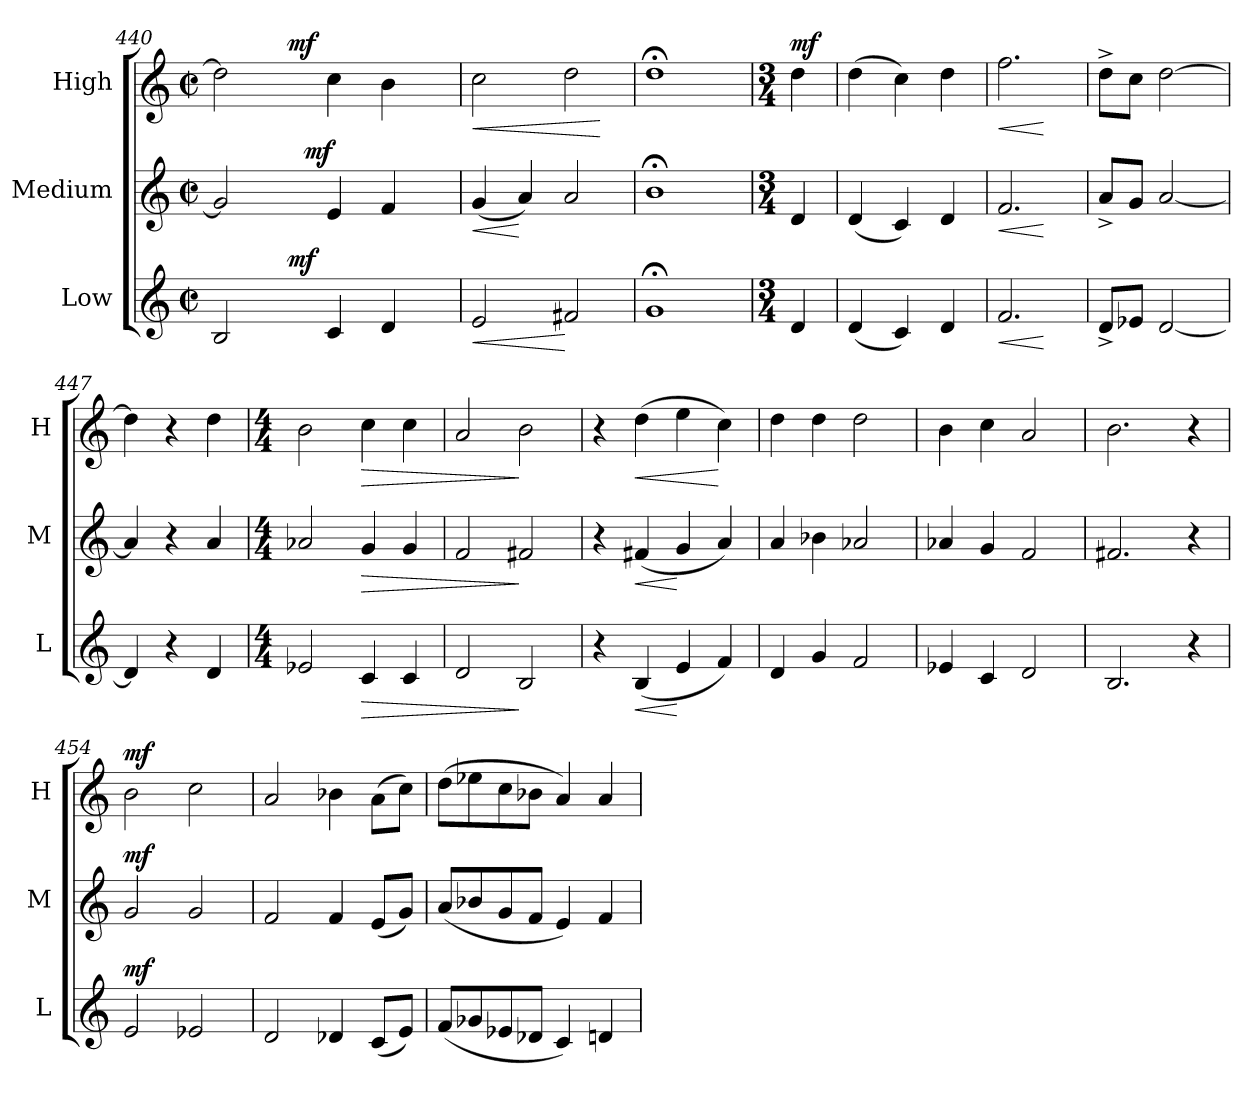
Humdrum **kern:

**kern	**dynam	**kern	**dynam	**kern	**dynam
*part3	*part3	*part2	*part2	*part1	*part1
*staff3	*staff3	*staff2	*staff2	*staff1	*staff1
*I"Low	*	*I"Medium	*	*I"High	*
*I'L	*	*I'M	*	*I'H	*
*clefG2	*	*clefG2	*	*clefG2	*
*k[]	*	*k[]	*	*k[]	*
*C:	*	*C:	*	*C:	*
*M2/2	*	*M2/2	*	*M2/2	*
*met(c|)	*	*met(c|)	*	*met(c|)	*
=440	=440	=440	=440	=440	=440
*^	*	*^	*	*^	*
2B/	3ryy	.	2g/]	3ryy	.	2dd\]	3ryy	.
.	24.ryy	.	.	12ryy	.	.	24.ryy	.
!	!	!LO:DY:a	!	!	!	!	!	!LO:DY:a
.	3ryy	mf	.	.	.	.	3ryy	mf
.	.	.	.	96ryy	.	.	.	.
!	!	!	!	!	!LO:DY:a	!	!	!
.	.	.	.	3ryy	mf	.	.	.
4c/	.	.	4e/	.	.	4cc\	.	.
.	6ryy	.	.	.	.	.	6ryy	.
4d/	.	.	4f/	.	.	4b\	.	.
.	.	.	.	6ryy	.	.	.	.
.	12ryy	.	.	.	.	.	12ryy	.
.	.	.	.	24..ryy	.	.	.	.
.	48ryy	.	.	.	.	.	48ryy	.
!!LO:LB:g=z
=441	=441	=441	=441	=441	=441	=441	=441	=441
!	!	!LO:HP:b	!	!	!LO:HP:b	!	!	!LO:HP:b
*v	*v	*	*	*	*	*v	*v	*
*	*	*v	*v	*	*	*
2e/	<	(<4g/	<	2cc\	<
.	.	4a/)	[	.	.
2f#X/	[	2a/	.	2dd\	.
.	.	.	.	.	[
=442	=442	=442	=442	=442	=442
1g;	.	1b;<	.	1dd;<	.
!!LO:PB:g=z
=443	=443	=443	=443	=443	=443
*M3/4	*	*M3/4	*	*M3/4	*
!	!	!	!LO:DY:a	!	!
!	!	!	!LO:DY:n=1:b	!	!LO:DY:a
4d/	.	4d/	mf mf	4dd>\	mf
=444	=444	=444	=444	=444	=444
(<4d/	.	(<4d/	.	(>4dd\	.
4c/)	.	4c/)	.	4cc\)	.
4d/	.	4d/	.	4dd\	.
=445	=445	=445	=445	=445	=445
!	!LO:HP:b	!	!LO:HP:b	!	!LO:HP:b
2.f/	<	2.f/	<	2.ff\	<
.	[	.	[	.	[
=446	=446	=446	=446	=446	=446
8d^</L	.	8a^</L	.	8dd^>\L	.
8e-X/J	.	8g/J	.	8cc\J	.
[<2d/	.	[<2a/	.	[>2dd\	.
=447	=447	=447	=447	=447	=447
4d/]	.	4a/]	.	4dd\]	.
4r	.	4r	.	4r	.
4d/	.	4a/	.	4dd\	.
=448	=448	=448	=448	=448	=448
*M4/4	*	*M4/4	*	*M4/4	*
2e-X/	.	2a-X/	.	2b\	.
!	!LO:HP:b	!	!LO:HP:b	!	!LO:HP:b
4c/	>	4g/	>	4cc\	>
4c/	.	4g/	.	4cc\	.
=449	=449	=449	=449	=449	=449
2d/	.	2f/	.	2a/	.
2B/	]	2f#X/	]	2b\	]
!!LO:LB:g=z
=450	=450	=450	=450	=450	=450
4r	.	4r	.	4r	.
!	!LO:HP:b	!	!LO:HP:b	!	!LO:HP:b
(<4B/	<	(<4f#X/	<	(>4dd\	<
4e/	[	4g/	[	4ee\	.
4f/)	.	4a/)	.	4cc\)	[
=451	=451	=451	=451	=451	=451
4d/	.	4a/	.	4dd\	.
4g/	.	4b-X\	.	4dd\	.
2f/	.	2a-X/	.	2dd\	.
=452	=452	=452	=452	=452	=452
4e-X/	.	4a-X/	.	4b\	.
4c/	.	4g/	.	4cc\	.
2d/	.	2f/	.	2a/	.
=453	=453	=453	=453	=453	=453
2.B/	.	2.f#X/	.	2.b\	.
4r	.	4r	.	4r	.
=454	=454	=454	=454	=454	=454
!	!LO:DY:a	!	!LO:DY:a	!	!LO:DY:a
2e/	mf	2g/	mf	2b\	mf
2e-X/	.	2g/	.	2cc\	.
=455	=455	=455	=455	=455	=455
2d/	.	2f/	.	2a/	.
4d-X/	.	4f/	.	4b-X\	.
(<8c/L	.	(<8e/L	.	(>8a\L	.
8e/J)	.	8g/J)	.	8cc\J)	.
!!LO:LB:g=z
=456	=456	=456	=456	=456	=456
(<8f/L	.	(<8a/L	.	(>8dd\L	.
8g-X/	.	8b-X/	.	8ee-X\	.
8e-X/	.	8g/	.	8cc\	.
8d-X/J	.	8f/J	.	8b-X\J	.
4c/)	.	4e/)	.	4a/)	.
4dn/	.	4f/	.	4a/	.
=	=	=	=	=	=
*-	*-	*-	*-	*-	*-
